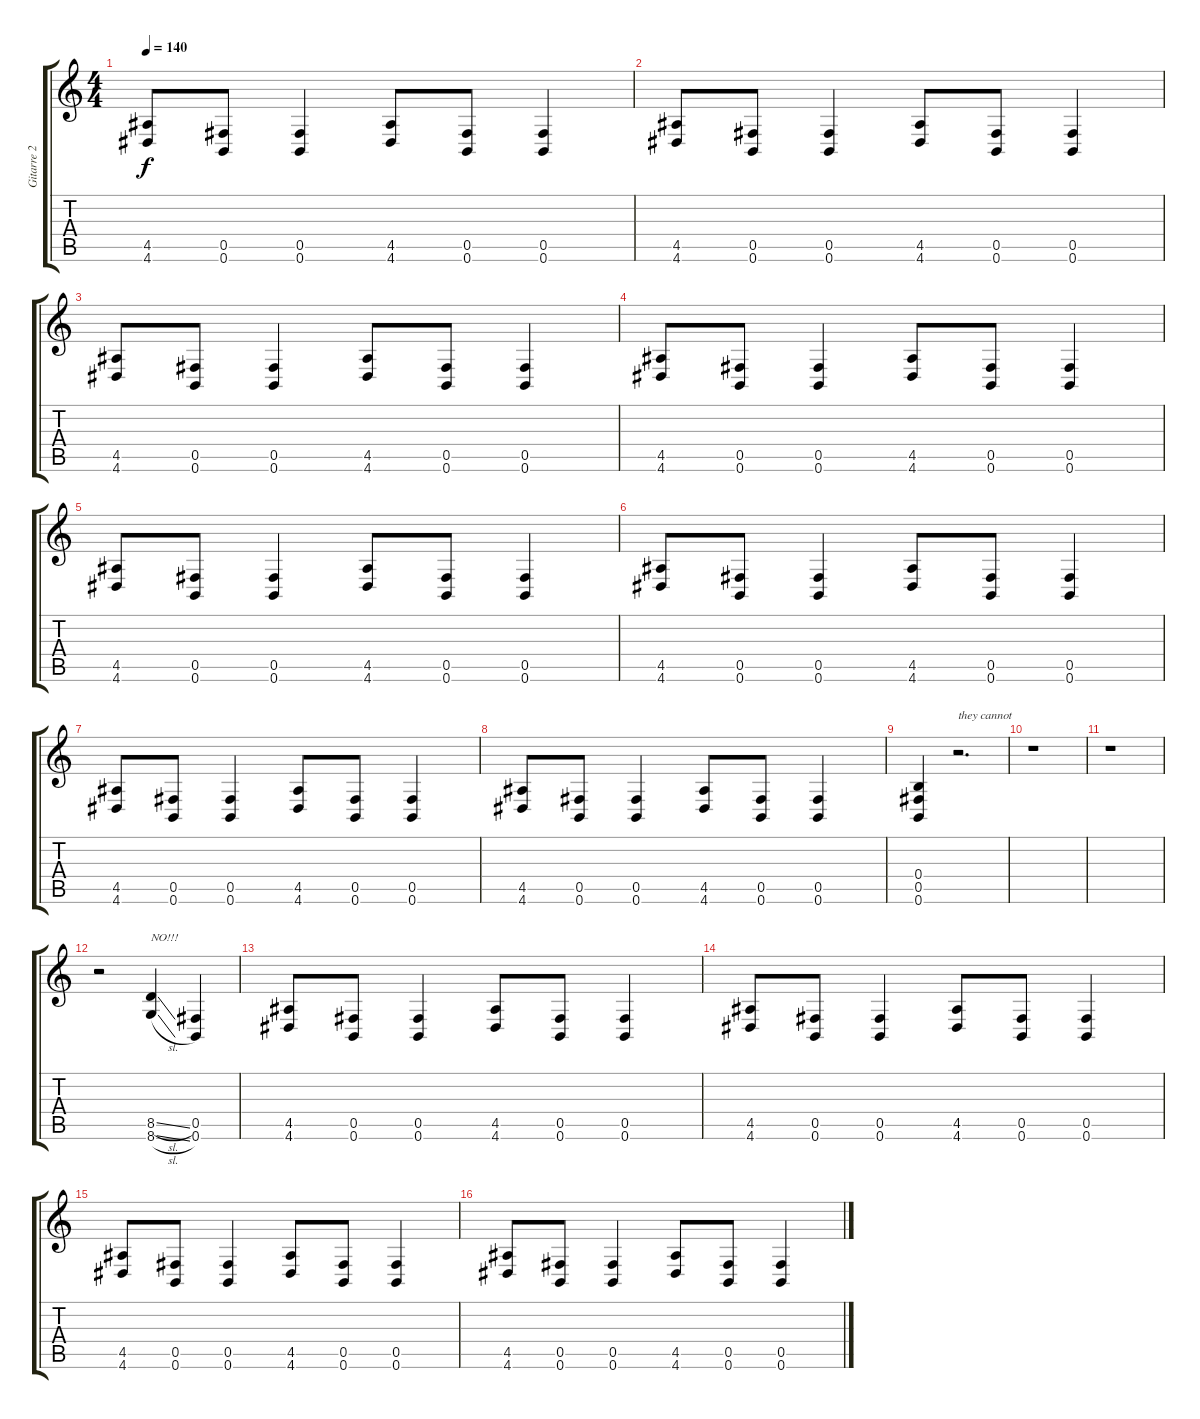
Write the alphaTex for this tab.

\track ("Gitarre 2" "Gitarre 2") {instrument distortionguitar}
\staff {score tabs}
\tuning (Db4 Ab3 E3 B2 Gb2 B1) {hide}
\ts (4 4)
\tempo 140
\clef g2
\ks c
(4.5 4.6).8{dy f} (0.5 0.6).8 (0.5 0.6).4 (4.5 4.6).8 (0.5 0.6).8 (0.5 0.6).4 |
(4.5 4.6).8 (0.5 0.6).8 (0.5 0.6).4 (4.5 4.6).8 (0.5 0.6).8 (0.5 0.6).4 |
(4.5 4.6).8 (0.5 0.6).8 (0.5 0.6).4 (4.5 4.6).8 (0.5 0.6).8 (0.5 0.6).4 |
(4.5 4.6).8 (0.5 0.6).8 (0.5 0.6).4 (4.5 4.6).8 (0.5 0.6).8 (0.5 0.6).4 |
(4.5 4.6).8 (0.5 0.6).8 (0.5 0.6).4 (4.5 4.6).8 (0.5 0.6).8 (0.5 0.6).4 |
(4.5 4.6).8 (0.5 0.6).8 (0.5 0.6).4 (4.5 4.6).8 (0.5 0.6).8 (0.5 0.6).4 |
(4.5 4.6).8 (0.5 0.6).8 (0.5 0.6).4 (4.5 4.6).8 (0.5 0.6).8 (0.5 0.6).4 |
(4.5 4.6).8 (0.5 0.6).8 (0.5 0.6).4 (4.5 4.6).8 (0.5 0.6).8 (0.5 0.6).4 |
(0.4 0.5 0.6).4 r.2{d txt "they cannot"} |
r.1 |
r.1 |
r.2 (8.5{sl} 8.6{sl}).4{txt "NO!!!"} (0.5 0.6).4 |
(4.5 4.6).8 (0.5 0.6).8 (0.5 0.6).4 (4.5 4.6).8 (0.5 0.6).8 (0.5 0.6).4 |
(4.5 4.6).8 (0.5 0.6).8 (0.5 0.6).4 (4.5 4.6).8 (0.5 0.6).8 (0.5 0.6).4 |
(4.5 4.6).8 (0.5 0.6).8 (0.5 0.6).4 (4.5 4.6).8 (0.5 0.6).8 (0.5 0.6).4 |
(4.5 4.6).8 (0.5 0.6).8 (0.5 0.6).4 (4.5 4.6).8 (0.5 0.6).8 (0.5 0.6).4
